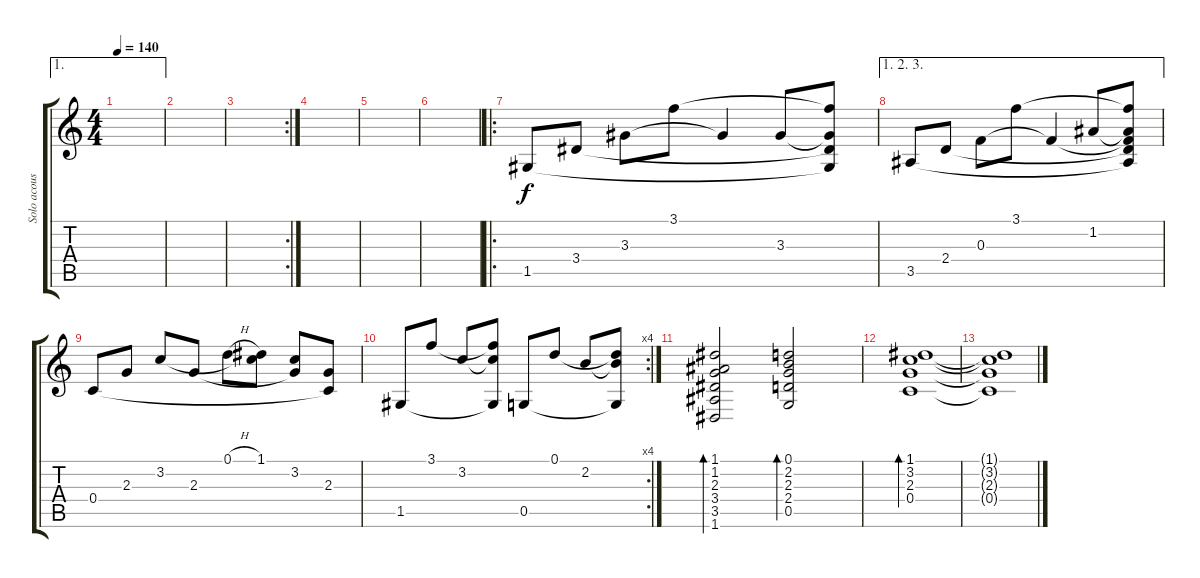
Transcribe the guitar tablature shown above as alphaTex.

\track ("Solo acoustic" "Solo acous") {instrument acousticguitarnylon}
\staff {score tabs}
\tuning (D4 A3 F3 C3 G2 D2) {hide}
\ae 1
\ts (4 4)
\tempo 140
\clef g2
\ks c
|
|
\rc 2
|
|
|
|
\ro
1.5.8{volume 6 instrument electricguitarclean} 3.4.8 3.3.8 3.1.8 3.3{t}.4 3.3.8 (3.1{t} 3.3{t} 3.4{t} 1.5{t}).8 |
\ae (1 2 3)
3.5.8 2.4.8 0.3.8 3.1.8 0.3{t}.4 1.2.8 (3.1{t} 1.2{t} 0.3{t} 2.4{t} 3.5{t}).8 |
0.4.8 2.3.8 3.2.8 2.3.8 0.1{h}.8 (1.1 3.2{t}).8 (3.2 2.3{t}).8 (2.3 0.4{t}).8 |
\rc 4
1.5.8 3.1.8 3.2.8 (3.1{t} 3.2{t} 1.5{t}).8 0.5.8 0.1.8 2.2.8 (0.1{t} 2.2{t} 0.5{t}).8 |
(1.1 1.2 2.3 3.4 3.5 1.6).2{bd 60} (0.1 2.2 2.3 2.4 0.5).2{bd 60} |
(1.1 3.2 2.3 0.4).1{bd 60} |
(1.1{t} 3.2{t} 2.3{t} 0.4{t}).1
